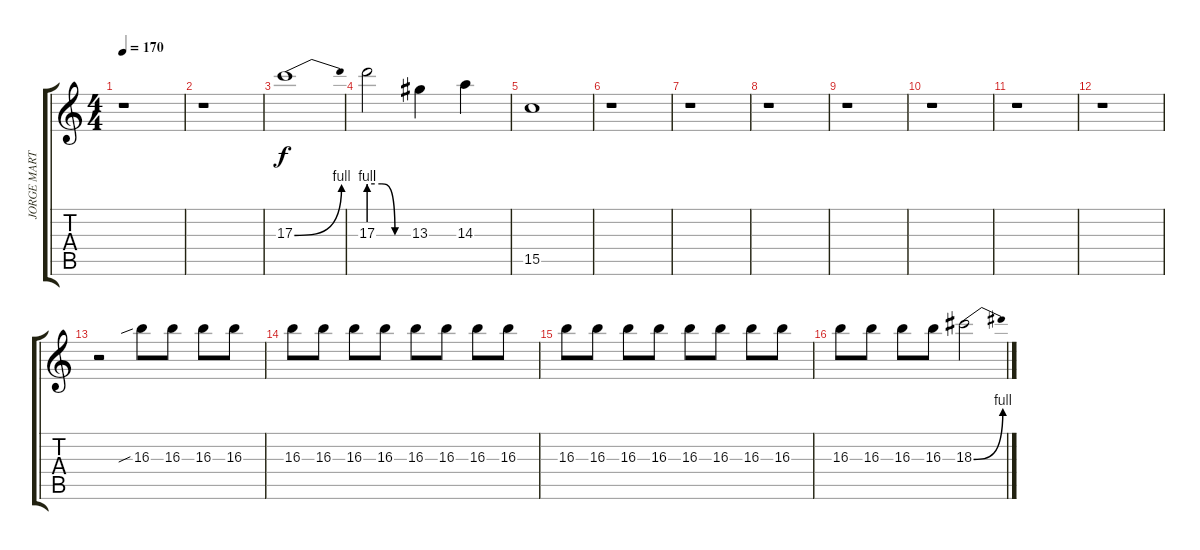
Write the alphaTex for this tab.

\track ("JORGE MARTINEZ" "JORGE MART") {instrument distortionguitar}
\staff {score tabs}
\tuning (E4 B3 G3 D3 A2 E2) {hide}
\ts (4 4)
\tempo 170
\clef g2
\ks c
r.1{dy f} |
r.1 |
17.3{be (bend 0 0 60 4)}.1 |
17.3{be (custom 0 4 20 4 40 0 60 0)}.2 13.3.4 14.3.4 |
15.5.1 |
r.1 |
r.1 |
r.1 |
r.1 |
r.1 |
r.1 |
r.1 |
r.2 16.3{sib}.8 16.3.8 16.3.8 16.3.8 |
16.3.8 16.3.8 16.3.8 16.3.8 16.3.8 16.3.8 16.3.8 16.3.8 |
16.3.8 16.3.8 16.3.8 16.3.8 16.3.8 16.3.8 16.3.8 16.3.8 |
16.3.8 16.3.8 16.3.8 16.3.8 18.3{be (bend 0 0 60 4)}.2
